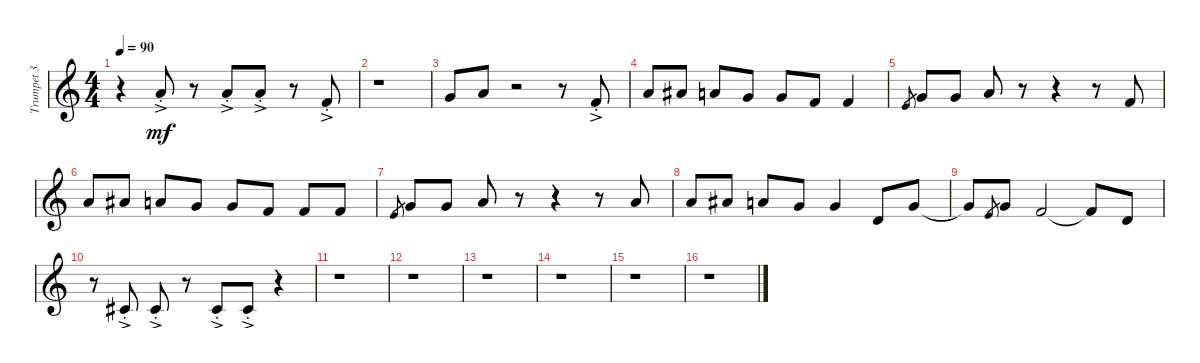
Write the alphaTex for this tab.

\track ("Trumpet 3" "Trumpet 3") {instrument acousticgrandpiano}
\staff {score}
\tuning (E4 B3 G3 D3 A2 E2 B1) {hide}
\ts (4 4)
\tempo 90
\clef g2
\ks c
r.4{dy mf} 5.1{ac st}.8 r.8 5.1{ac st}.8 5.1{ac st}.8 r.8 1.1{ac st}.8 |
r.1 |
3.1.8 5.1.8 r.2 r.8 1.1{ac st}.8 |
5.1.8 6.1.8 5.1.8 3.1.8 3.1.8 1.1.8 1.1.4 |
0.1.8{gr} 3.1.8 3.1.8 5.1.8 r.8 r.4 r.8 1.1.8 |
5.1.8 6.1.8 5.1.8 3.1.8 3.1.8 1.1.8 1.1.8 1.1.8 |
0.1.8{gr} 3.1.8 3.1.8 5.1.8 r.8 r.4 r.8 5.1.8 |
5.1.8 6.1.8 5.1.8 3.1.8 3.1.4 3.2.8 3.1.8 |
3.1{t}.8 0.1.8{gr} 3.1.8 1.1.2 1.1{t}.8 3.2.8 |
r.8 2.2{ac st}.8 2.2{ac st}.8 r.8 2.2{ac st}.8 2.2{ac st}.8 r.4 |
r.1 |
r.1 |
r.1 |
r.1 |
r.1 |
r.1
